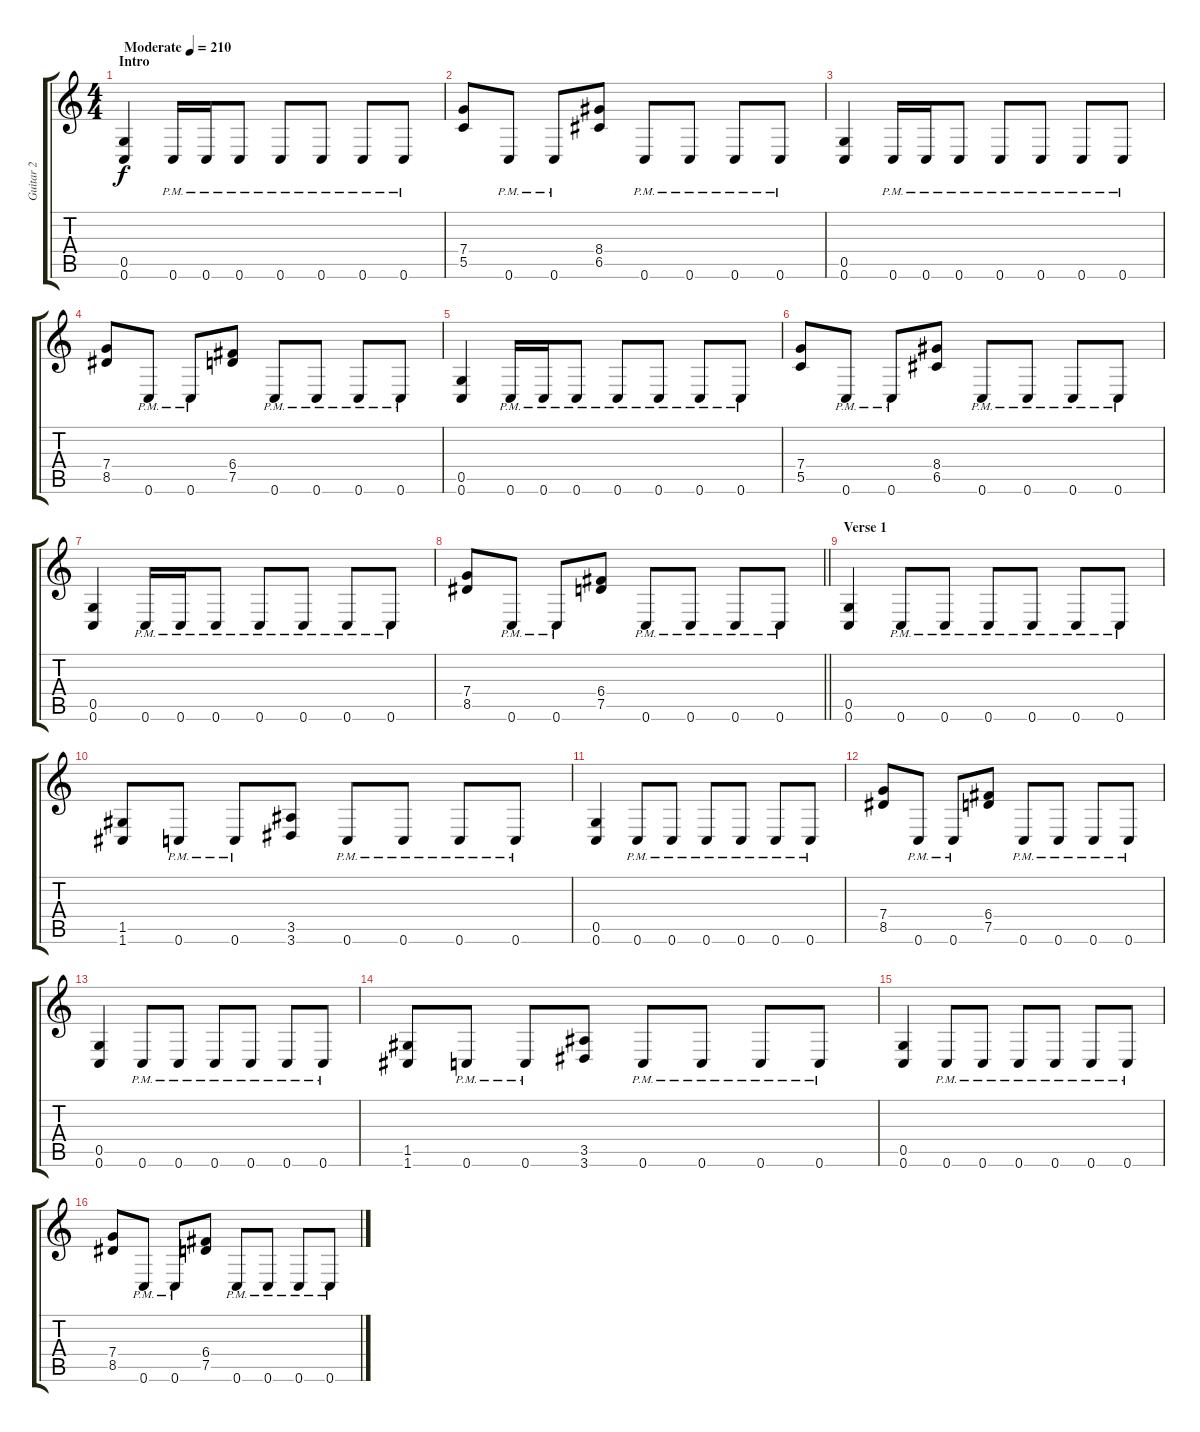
\track ("Guitar 2" "Guitar 2") {instrument distortionguitar}
\staff {score tabs}
\tuning (D4 A3 F3 C3 G2 C2) {hide}
\ts (4 4)
\section ("" "Intro")
\tempo (210 "Moderate")
\clef g2
\ks c
(0.5 0.6).4{dy f instrument distortionguitar} 0.6{pm}.16 0.6{pm}.16 0.6{pm}.8 0.6{pm}.8 0.6{pm}.8 0.6{pm}.8 0.6{pm}.8 |
(7.4 5.5).8 0.6{pm}.8 0.6{pm}.8 (8.4 6.5).8 0.6{pm}.8 0.6{pm}.8 0.6{pm}.8 0.6{pm}.8 |
(0.5 0.6).4 0.6{pm}.16 0.6{pm}.16 0.6{pm}.8 0.6{pm}.8 0.6{pm}.8 0.6{pm}.8 0.6{pm}.8 |
(7.4 8.5).8 0.6{pm}.8 0.6{pm}.8 (6.4 7.5).8 0.6{pm}.8 0.6{pm}.8 0.6{pm}.8 0.6{pm}.8 |
(0.5 0.6).4 0.6{pm}.16 0.6{pm}.16 0.6{pm}.8 0.6{pm}.8 0.6{pm}.8 0.6{pm}.8 0.6{pm}.8 |
(7.4 5.5).8 0.6{pm}.8 0.6{pm}.8 (8.4 6.5).8 0.6{pm}.8 0.6{pm}.8 0.6{pm}.8 0.6{pm}.8 |
(0.5 0.6).4 0.6{pm}.16 0.6{pm}.16 0.6{pm}.8 0.6{pm}.8 0.6{pm}.8 0.6{pm}.8 0.6{pm}.8 |
\barLineRight lightlight
(7.4 8.5).8 0.6{pm}.8 0.6{pm}.8 (6.4 7.5).8 0.6{pm}.8 0.6{pm}.8 0.6{pm}.8 0.6{pm}.8 |
\section ("" "Verse 1")
(0.5 0.6).4 0.6{pm}.8 0.6{pm}.8 0.6{pm}.8 0.6{pm}.8 0.6{pm}.8 0.6{pm}.8 |
(1.5 1.6).8 0.6{pm}.8 0.6{pm}.8 (3.5 3.6).8 0.6{pm}.8 0.6{pm}.8 0.6{pm}.8 0.6{pm}.8 |
(0.5 0.6).4 0.6{pm}.8 0.6{pm}.8 0.6{pm}.8 0.6{pm}.8 0.6{pm}.8 0.6{pm}.8 |
(7.4 8.5).8 0.6{pm}.8 0.6{pm}.8 (6.4 7.5).8 0.6{pm}.8 0.6{pm}.8 0.6{pm}.8 0.6{pm}.8 |
(0.5 0.6).4 0.6{pm}.8 0.6{pm}.8 0.6{pm}.8 0.6{pm}.8 0.6{pm}.8 0.6{pm}.8 |
(1.5 1.6).8 0.6{pm}.8 0.6{pm}.8 (3.5 3.6).8 0.6{pm}.8 0.6{pm}.8 0.6{pm}.8 0.6{pm}.8 |
(0.5 0.6).4 0.6{pm}.8 0.6{pm}.8 0.6{pm}.8 0.6{pm}.8 0.6{pm}.8 0.6{pm}.8 |
(7.4 8.5).8 0.6{pm}.8 0.6{pm}.8 (6.4 7.5).8 0.6{pm}.8 0.6{pm}.8 0.6{pm}.8 0.6{pm}.8
